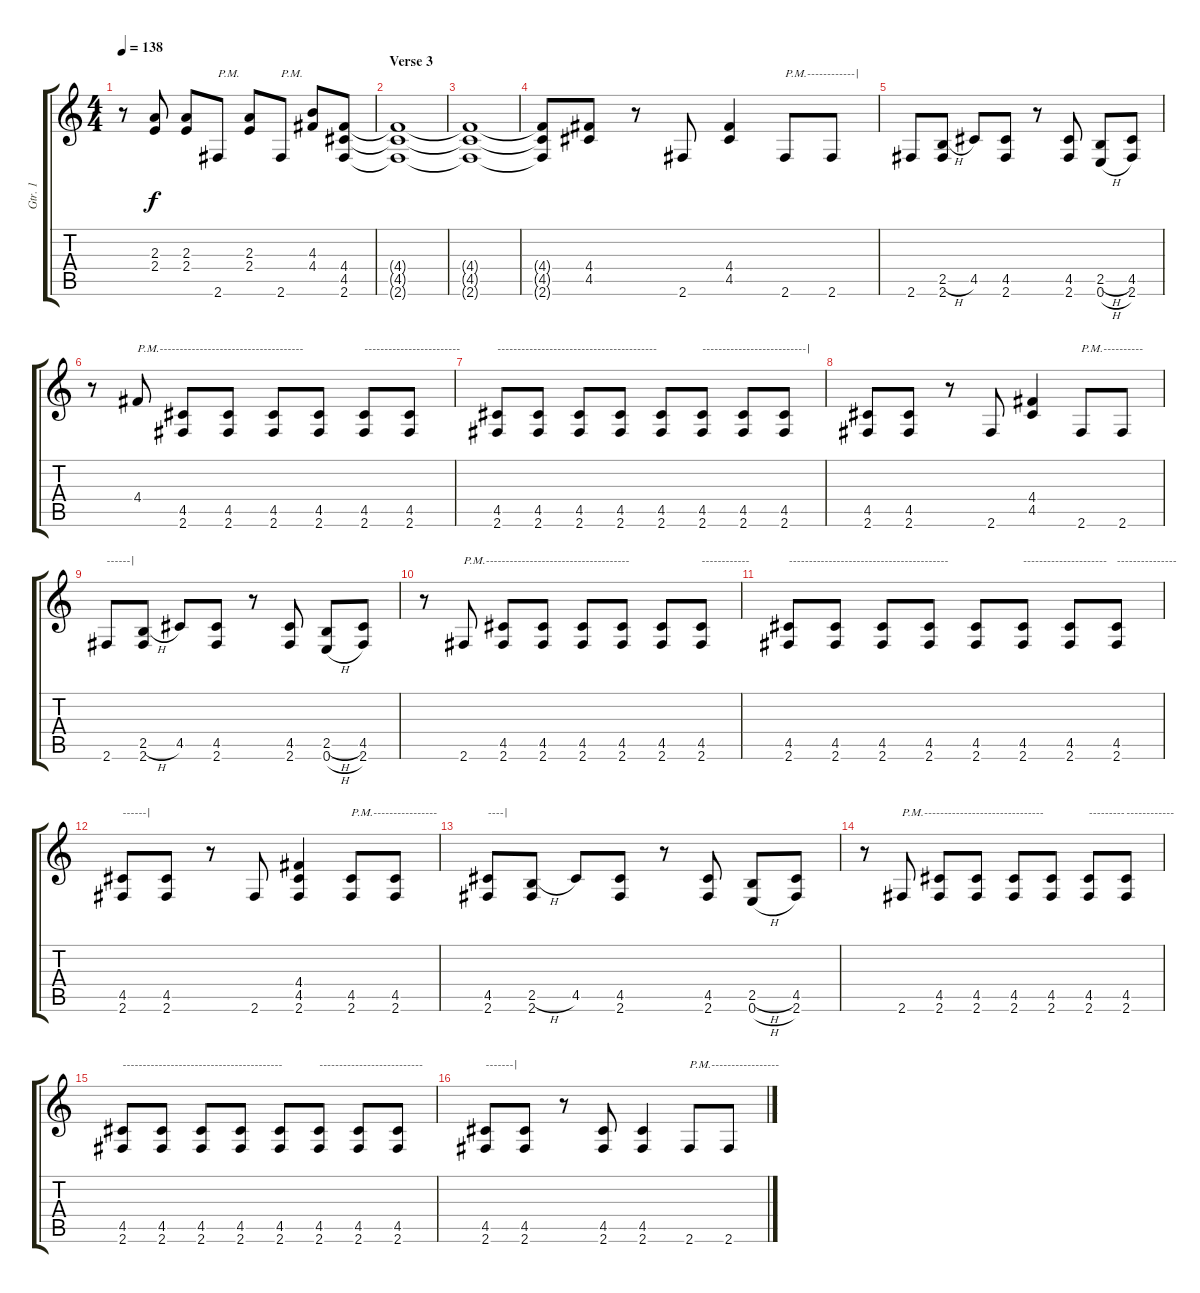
\track ("Gtr. 1" "Gtr. 1") {instrument overdrivenguitar}
\staff {score tabs}
\tuning (E4 B3 G3 D3 A2 E2) {hide}
\ts (4 4)
\tempo 138
\clef g2
\ks c
r.8{dy f} (2.3 2.4).8 (2.3 2.4).8 2.6.8{txt "P.M."} (2.3 2.4).8 2.6.8{txt "P.M."} (4.3 4.4).8 (4.4 4.5 2.6).8 |
\section ("" "Verse 3")
(4.4{t} 4.5{t} 2.6{t}).1 |
(4.4{t} 4.5{t} 2.6{t}).1 |
(4.4{t} 4.5{t} 2.6{t}).8 (4.4 4.5).8 r.8 2.6.8 (4.4 4.5).4 2.6.8{txt "P.M.------------|"} 2.6.8 |
2.6.8 (2.5{h} 2.6).8 4.5.8 (4.5 2.6).8 r.8 (4.5 2.6).8 (2.5{h} 0.6{h}).8 (4.5 2.6).8 |
r.8 4.4.8{txt "P.M.------------------------------------"} (4.5 2.6).8 (4.5 2.6).8 (4.5 2.6).8 (4.5 2.6).8 (4.5 2.6).8{txt "------------------------"} (4.5 2.6).8 |
(4.5 2.6).8{txt "----------------------------------------"} (4.5 2.6).8 (4.5 2.6).8 (4.5 2.6).8 (4.5 2.6).8 (4.5 2.6).8{txt "--------------------------|"} (4.5 2.6).8 (4.5 2.6).8 |
(4.5 2.6).8 (4.5 2.6).8 r.8 2.6.8 (4.4 4.5).4 2.6.8{txt "P.M.----------"} 2.6.8 |
2.6.8{txt "------|"} (2.5{h} 2.6).8 4.5.8 (4.5 2.6).8 r.8 (4.5 2.6).8 (2.5{h} 0.6{h}).8 (4.5 2.6).8 |
r.8 2.6.8{txt "P.M.------------------------------------"} (4.5 2.6).8 (4.5 2.6).8 (4.5 2.6).8 (4.5 2.6).8 (4.5 2.6).8 (4.5 2.6).8{txt "------------"} |
(4.5 2.6).8{txt "----------------------------------------"} (4.5 2.6).8 (4.5 2.6).8 (4.5 2.6).8 (4.5 2.6).8 (4.5 2.6).8{txt "---------------------"} (4.5 2.6).8 (4.5 2.6).8{txt "---------------"} |
(4.5 2.6).8{txt "------|"} (4.5 2.6).8 r.8 2.6.8 (4.4 4.5 2.6).4 (4.5 2.6).8{txt "P.M.----------------"} (4.5 2.6).8 |
(4.5 2.6).8{txt "----|"} (2.5{h} 2.6).8 4.5.8 (4.5 2.6).8 r.8 (4.5 2.6).8 (2.5{h} 0.6{h}).8 (4.5 2.6).8 |
r.8 2.6.8{txt "P.M.------------------------------"} (4.5 2.6).8 (4.5 2.6).8 (4.5 2.6).8 (4.5 2.6).8 (4.5 2.6).8{txt "---------"} (4.5 2.6).8{txt "------------"} |
(4.5 2.6).8{txt "----------------------------------------"} (4.5 2.6).8 (4.5 2.6).8 (4.5 2.6).8 (4.5 2.6).8 (4.5 2.6).8{txt "--------------------------"} (4.5 2.6).8 (4.5 2.6).8 |
(4.5 2.6).8{txt "-------|"} (4.5 2.6).8 r.8 (4.5 2.6).8 (4.5 2.6).4 2.6.8{txt "P.M.-----------------"} 2.6.8
